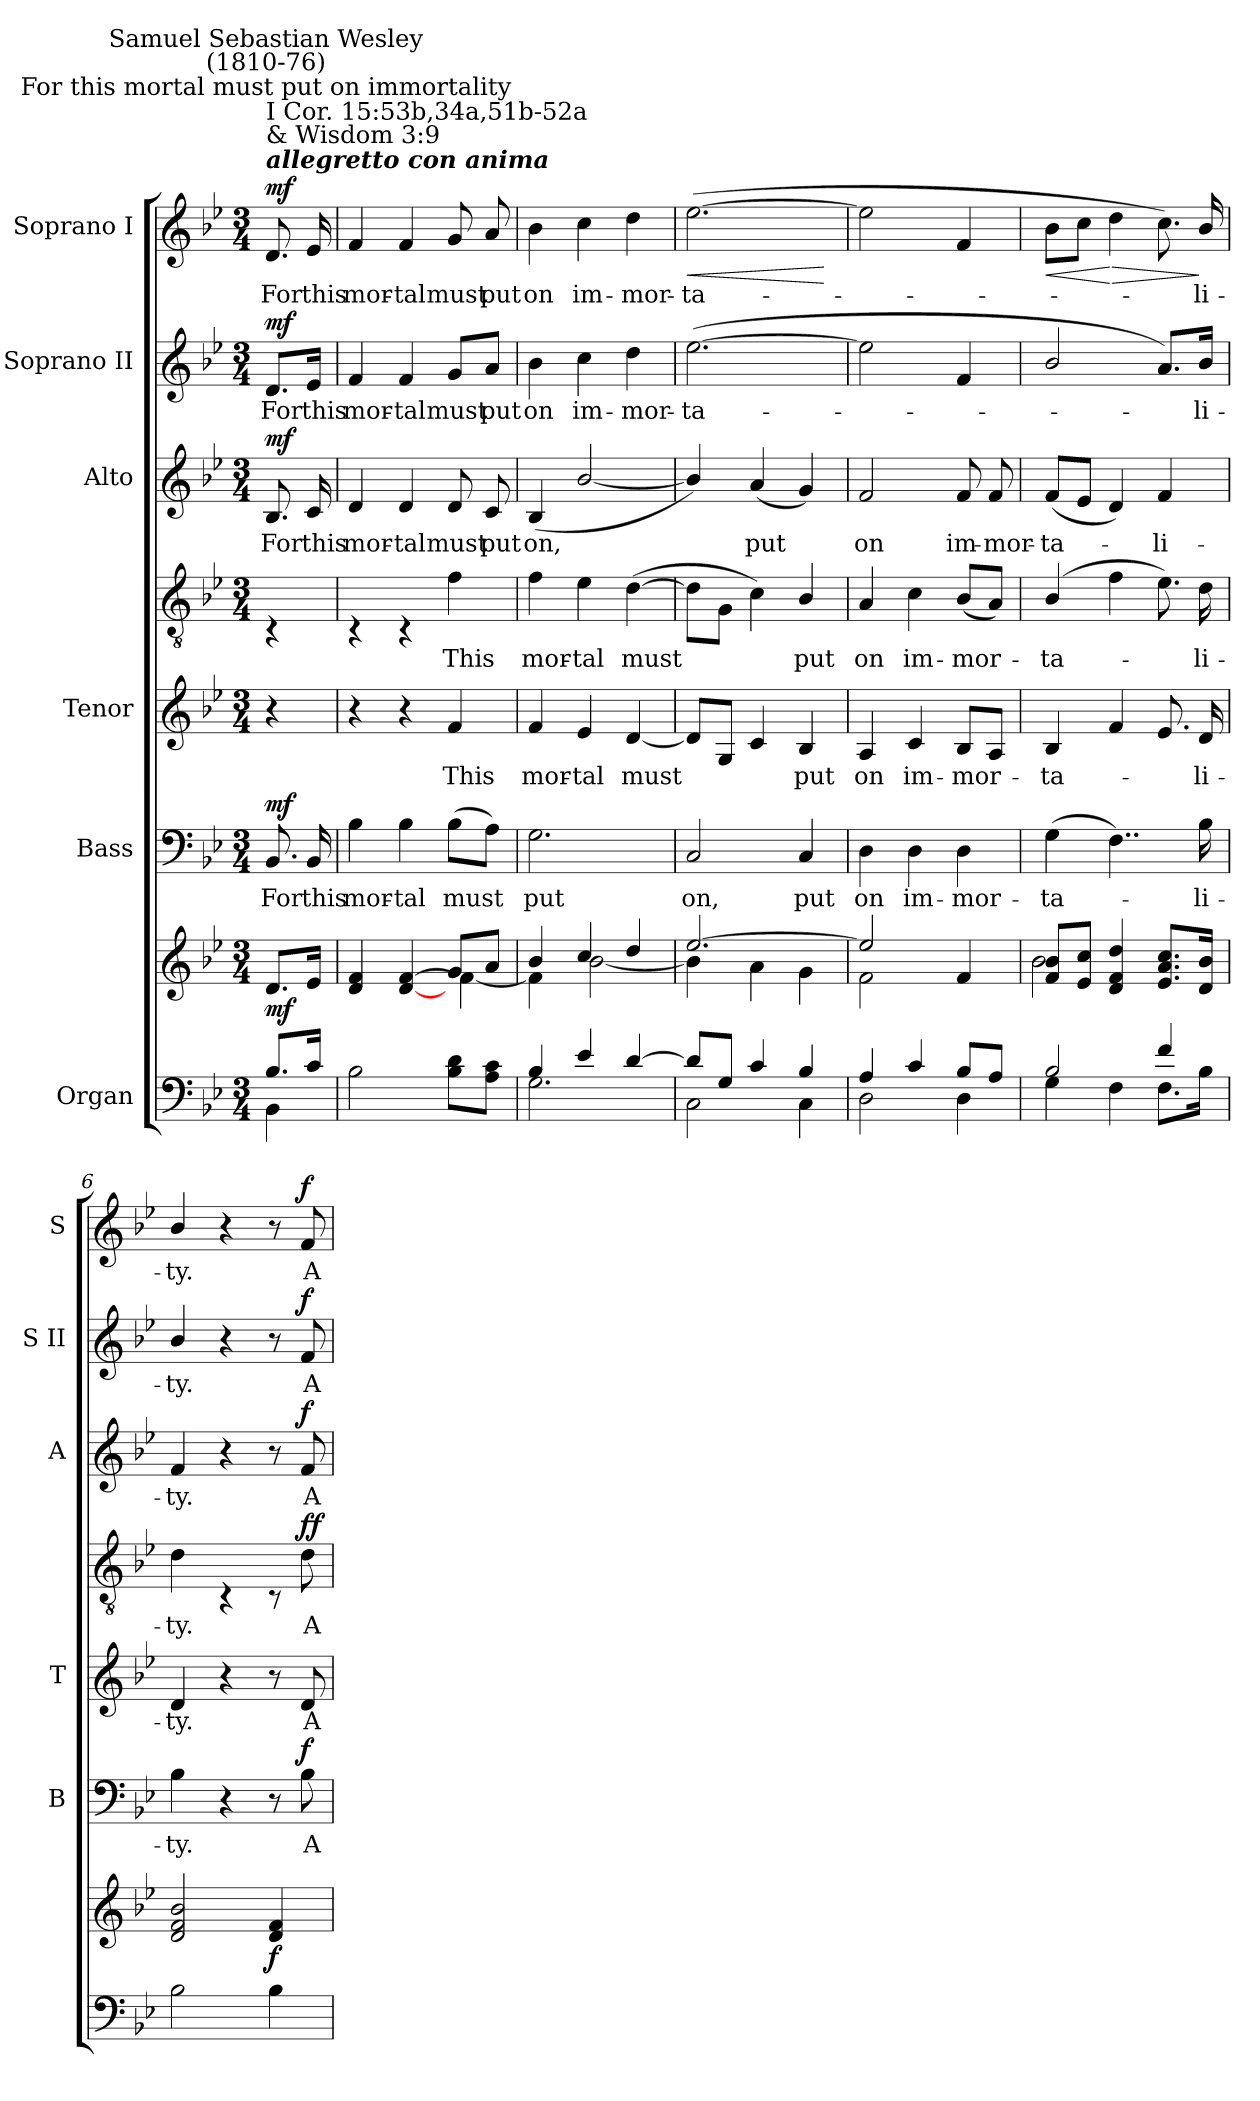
**kern	**kern	**dynam	**kern	**text	**dynam	**kern	**text	**kern	**text	**dynam	**kern	**text	**dynam	**kern	**text	**dynam	**kern	**text	**dynam
*part6	*part6	*part6	*part5	*part5	*part5	*part4	*part4	*part4	*part4	*part4	*part3	*part3	*part3	*part2	*part2	*part2	*part1	*part1	*part1
*staff8	*staff7	*staff7/8	*staff6	*staff6	*staff6	*staff5	*staff5	*staff4	*staff4	*staff4/5	*staff3	*staff3	*staff3	*staff2	*staff2	*staff2	*staff1	*staff1	*staff1
*I"Organ	*	*	*I"Bass	*	*	*I"Tenor	*	*	*	*	*I"Alto	*	*	*I"Soprano II	*	*	*I"Soprano I	*	*
*	*	*	*I'B	*	*	*I'T	*	*	*	*	*I'A	*	*	*I'S II	*	*	*I'S	*	*
*clefF4	*clefG2	*	*clefF4	*	*	*	*	*clefGv2	*	*	*clefG2	*	*	*clefG2	*	*	*clefG2	*	*
*k[b-e-]	*k[b-e-]	*	*k[b-e-]	*	*	*k[b-e-]	*	*k[b-e-]	*	*	*k[b-e-]	*	*	*k[b-e-]	*	*	*k[b-e-]	*	*
*B-:	*B-:	*	*B-:	*	*	*B-:	*	*B-:	*	*	*B-:	*	*	*B-:	*	*	*B-:	*	*
*M3/4	*M3/4	*	*M3/4	*	*	*M3/4	*	*M3/4	*	*	*M3/4	*	*	*M3/4	*	*	*M3/4	*	*
=	=	=	=	=	=	=	=	=	=	=	=	=	=	=	=	=	=	=	=
*^	*^	*	*	*	*	*	*	*	*	*	*	*	*	*	*	*	*	*	*
!	!	!	!	!	!	!	!	!	!	!	!	!	!	!	!	!	!	!	!LO:TX:a:Bi:t=allegretto con anima	!	!
!	!	!	!	!	!	!	!	!	!	!	!	!	!	!	!	!	!	!	!LO:TX:a:t=I Cor. 15&colon;53b,34a,51b-52a\n& Wisdom 3&colon;9	!	!
!	!	!	!	!	!	!	!	!	!	!	!	!	!	!	!	!	!	!	!LO:TX:a:cj:t=For this mortal must put on immortality	!	!
!	!	!	!	!	!	!	!	!	!	!	!	!	!	!	!	!	!	!	!LO:TX:a:cj:t=Samuel Sebastian Wesley\n(1810-76)	!	!
!	!	!	!	!LO:DY:b	!	!LO:LY:b	!LO:DY:b	!	!	!	!	!	!	!LO:LY:b	!LO:DY:b	!	!LO:LY:b	!LO:DY:b	!	!LO:LY:b	!LO:DY:b
8.B-/L	4BB-\	8.d/L	4ryy	mf	8.BB-	For	mf	4r	.	4rBB	.	.	8.B-	For	mf	8.d/L	For	mf	8.d	For	mf
!	!	!	!	!	!	!LO:LY:b	!	!	!	!	!	!	!	!LO:LY:b	!	!	!LO:LY:b	!	!	!LO:LY:b	!
16c/J	.	16e-/J	.	.	16BB-	this	.	.	.	.	.	.	16c	this	.	16e-/Jk	this	.	16e-	this	.
=1	=1	=1	=1	=1	=1	=1	=1	=1	=1	=1	=1	=1	=1	=1	=1	=1	=1	=1	=1	=1	=1
!	!	!	!	!	!	!LO:LY:b	!	!	!	!	!	!	!	!LO:LY:b	!	!	!LO:LY:b	!	!	!LO:LY:b	!
2ryy	2B-\	2ryy	4d/ 4f/	.	4B-	mor-	.	4r	.	4rBB	.	.	4d	mor-	.	4f	mor-	.	4f	mor-	.
!	!	!	!	!	!	!LO:LY:b	!	!	!	!	!	!	!	!LO:LY:b	!	!	!LO:LY:b	!	!	!LO:LY:b	!
.	.	.	[4d/ [4f/	.	4B-	-tal	.	4r	.	4rBB	.	.	4d	-tal	.	4f	-tal	.	4f	-tal	.
!	!	!	!	!	!	!LO:LY:b	!	!	!LO:LY:b	!	!LO:LY:b	!LO:DY:b=2	!	!LO:LY:b	!	!	!LO:LY:b	!	!	!LO:LY:b	!
!	!	!	!	!	!	!	!	!	!	!	!	!LO:DY:n=1:b	!	!	!	!	!	!	!	!	!
8ryy	8B-\ 8d\L	8g/L	4f\_	.	(>8B-L	must	.	4f	This	4f	This	mf mf	8d	must	.	8g/L	must	.	8g	must	.
!	!	!	!	!	!	!	!	!	!	!	!	!	!	!LO:LY:b	!	!	!LO:LY:b	!	!	!LO:LY:b	!
8ryy	8A\ 8c\J	8a/J	.	.	8AJ)	.	.	.	.	.	.	.	8c	put	.	8a/J	put	.	8a	put	.
=2	=2	=2	=2	=2	=2	=2	=2	=2	=2	=2	=2	=2	=2	=2	=2	=2	=2	=2	=2	=2	=2
!	!	!	!	!	!	!LO:LY:b	!	!	!LO:LY:b	!	!LO:LY:b	!	!	!LO:LY:b	!	!	!LO:LY:b	!	!	!LO:LY:b	!
4B-/	2.G\	4b-/	4f\]	.	2.G	put	.	4f	mor-	4f	mor-	.	(<4B-	on,	.	4b-	on	.	4b-	on	.
!	!	!	!	!	!	!	!	!	!LO:LY:b	!	!LO:LY:b	!	!	!	!	!	!LO:LY:b	!	!	!LO:LY:b	!
4e-/	.	4cc/	[2b-\	.	.	.	.	4e-	-tal	4e-	-tal	.	[2b-/	.	.	4cc	im-	.	4cc	im-	.
!	!	!	!	!	!	!	!	!	!LO:LY:b	!	!LO:LY:b	!	!	!	!	!	!LO:LY:b	!	!	!LO:LY:b	!
[4d/	.	4dd/	.	.	.	.	.	[4d	must	(>[4d	must	.	.	.	.	4dd	-mor-	.	4dd	-mor-	.
=3	=3	=3	=3	=3	=3	=3	=3	=3	=3	=3	=3	=3	=3	=3	=3	=3	=3	=3	=3	=3	=3
!	!	!	!	!	!	!LO:LY:b	!	!	!	!	!	!	!	!	!	!	!LO:LY:b	!	!	!LO:LY:b	!LO:HP:b
8d/L]	2C\	[2.ee-/	4b-\]	.	2C	on,	.	8dL]	.	8dL]	.	.	4b-/])	.	.	(<[2.ee-	-ta-	.	(>[2.ee-	-ta-	<
8G/J	.	.	.	.	.	.	.	8GJ	.	8GJ	.	.	.	.	.	.	.	.	.	.	.
!	!	!	!	!	!	!	!	!	!	!	!	!	!	!LO:LY:b	!	!	!	!	!	!	!
4c/	.	.	4a\	.	.	.	.	4c	.	4c)	.	.	(<4a	put	.	.	.	.	.	.	.
!	!	!	!	!	!	!LO:LY:b	!	!	!LO:LY:b	!	!LO:LY:b	!	!	!	!	!	!	!	!	!	!
4B-/	4C\	.	4g\	.	4C	put	.	4B-/	put	4B-/	put	.	4g)	.	.	.	.	.	.	.	.
*v	*v	*	*	*	*	*	*	*	*	*	*	*	*	*	*	*	*	*	*	*	*
*	*v	*v	*	*	*	*	*	*	*	*	*	*	*	*	*	*	*	*	*	*
.	.	.	.	.	.	.	.	.	.	.	.	.	.	.	.	.	.	.	[
=4	=4	=4	=4	=4	=4	=4	=4	=4	=4	=4	=4	=4	=4	=4	=4	=4	=4	=4	=4
*^	*^	*	*	*	*	*	*	*	*	*	*	*	*	*	*	*	*	*	*
!	!	!	!	!	!	!LO:LY:b	!	!	!LO:LY:b	!	!LO:LY:b	!	!	!LO:LY:b	!	!	!	!	!	!	!
4A/	2D\	2ee-/]	2f\	.	4D	on	.	4A	on	4A	on	.	2f	on	.	2ee-]	.	.	2ee-]	.	.
!	!	!	!	!	!	!LO:LY:b	!	!	!LO:LY:b	!	!LO:LY:b	!	!	!	!	!	!	!	!	!	!
4c/	.	.	.	.	4D	im-	.	4c	im-	4c	im-	.	.	.	.	.	.	.	.	.	.
!	!	!	!	!	!	!LO:LY:b	!	!	!LO:LY:b	!	!LO:LY:b	!	!	!LO:LY:b	!	!	!	!	!	!	!
8B-/L	4D\	4f/	4ryy	.	4D	-mor-	.	8B-L	-mor-	(<8B-L	-mor-	.	8f	im-	.	4f	.	.	4f	.	.
!	!	!	!	!	!	!	!	!	!	!	!	!	!	!LO:LY:b	!	!	!	!	!	!	!
8A/J	.	.	.	.	.	.	.	8AJ	.	8AJ)	.	.	8f	-mor-	.	.	.	.	.	.	.
=5	=5	=5	=5	=5	=5	=5	=5	=5	=5	=5	=5	=5	=5	=5	=5	=5	=5	=5	=5	=5	=5
!	!	!	!	!	!	!LO:LY:b	!	!	!LO:LY:b	!	!LO:LY:b	!	!	!LO:LY:b	!	!	!	!	!	!	!LO:HP:b
2B-/	4G\	8f/ 8b-/L	2b-\	.	(>4G	-ta-	.	4B-/	ta-	(>4B-/	ta-	.	(<8fL	-ta-	.	2b-/	.	.	8b-L	.	<
.	.	8e-/ 8cc/J	.	.	.	.	.	.	.	.	.	.	8e-J	.	.	.	.	.	8ccJ	.	.
!	!	!	!	!	!	!	!	!	!	!	!	!	!	!	!	!	!	!	!	!	!LO:HP:n=1:b
.	4F\	4d/ 4f/ 4dd/	.	.	4..F)	.	.	4f	.	4f	.	.	4d)	.	.	.	.	.	4dd	.	[ >
!	!	!	!	!	!	!	!	!	!	!	!	!	!	!LO:LY:b	!	!	!	!	!	!	!
4f/	8.F\L	8.e-/ 8.a/ 8.cc/L	4ryy	.	.	.	.	8.e-	.	8.e-)	.	.	4f	li-	.	8.a/L)	.	.	8.cc)	.	.
!	!	!	!	!	!	!LO:LY:b	!	!	!LO:LY:b	!	!LO:LY:b	!	!	!	!	!	!LO:LY:b	!	!	!LO:LY:b	!
.	16B-\J	16d/ 16b-/J	.	.	16B-	li-	.	16d	li-	16d	li-	.	.	.	.	16b-/Jk	li-	.	16b-/	li-	]
=6	=6	=6	=6	=6	=6	=6	=6	=6	=6	=6	=6	=6	=6	=6	=6	=6	=6	=6	=6	=6	=6
!	!	!	!	!	!	!LO:LY:b	!	!	!LO:LY:b	!	!LO:LY:b	!	!	!LO:LY:b	!	!	!LO:LY:b	!	!	!LO:LY:b	!
2.ryy	2B-\	2d/ 2f/ 2b-/	2ryy	.	4B-	-ty.	.	4d	-ty.	4d	-ty.	.	4f	-ty.	.	4b-/	-ty.	.	4b-/	-ty.	.
.	.	.	.	.	4r	.	.	4r	.	4rBB	.	.	4r	.	.	4r	.	.	4r	.	.
!	!	!	!	!LO:DY:b	!	!	!	!	!	!	!	!	!	!	!	!	!	!	!	!	!
.	4B-\	4d/ 4f/	4ryy	f	8r	.	.	8r	.	8rBB	.	.	8r	.	.	8r	.	.	8r	.	.
!	!	!	!	!	!	!LO:LY:b	!LO:DY:b	!	!LO:LY:b	!	!LO:LY:b	!LO:DY:b=2	!	!LO:LY:b	!	!	!LO:LY:b	!	!	!LO:LY:b	!
!	!	!	!	!	!	!	!	!	!	!	!	!LO:DY:n=1:b	!	!	!LO:DY:b	!	!	!LO:DY:b	!	!	!LO:DY:b
.	.	.	.	.	8B-	A-	f	8d	A-	8d	A-	f f	8f	A-	f	8f	A-	f	8f	A-	f
*v	*v	*	*	*	*	*	*	*	*	*	*	*	*	*	*	*	*	*	*	*	*
*	*v	*v	*	*	*	*	*	*	*	*	*	*	*	*	*	*	*	*	*	*
=	=	=	=	=	=	=	=	=	=	=	=	=	=	=	=	=	=	=	=
*-	*-	*-	*-	*-	*-	*-	*-	*-	*-	*-	*-	*-	*-	*-	*-	*-	*-	*-	*-
